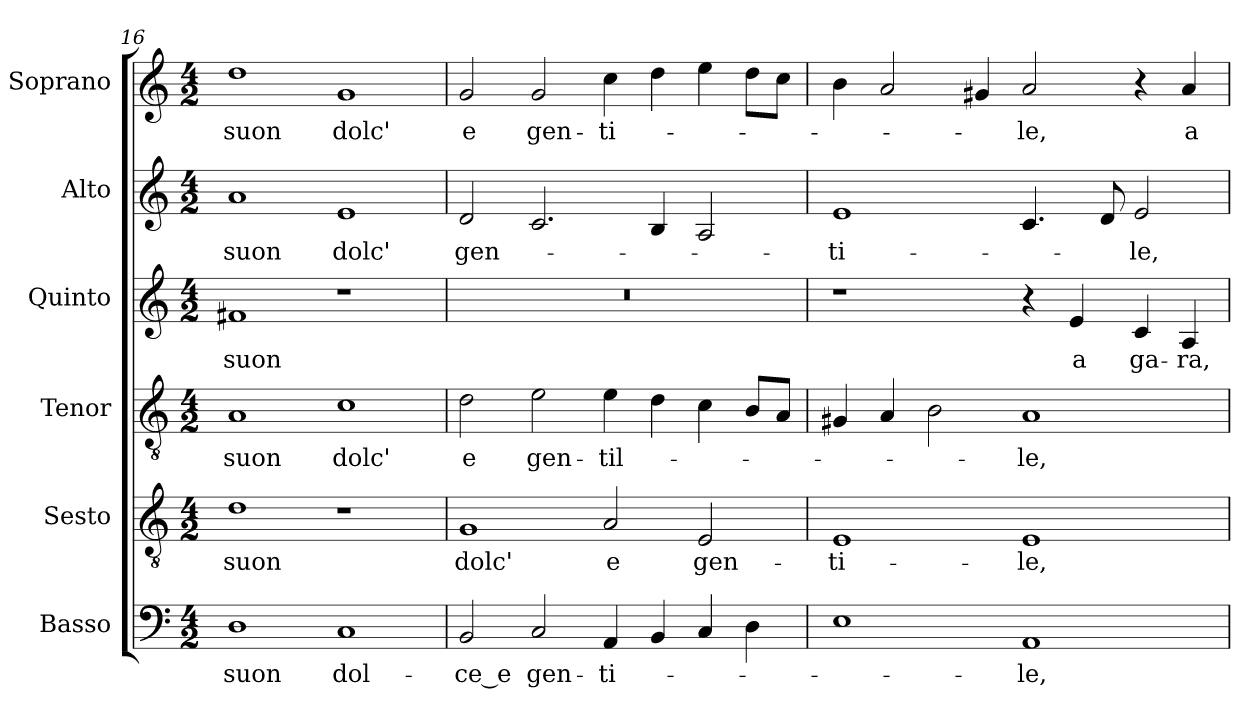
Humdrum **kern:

**kern	**text	**kern	**text	**kern	**text	**kern	**text	**kern	**text	**kern	**text
*part6	*part6	*part5	*part5	*part4	*part4	*part3	*part3	*part2	*part2	*part1	*part1
*staff6	*staff6	*staff5	*staff5	*staff4	*staff4	*staff3	*staff3	*staff2	*staff2	*staff1	*staff1
*I"Basso	*	*I"Sesto	*	*I"Tenor	*	*I"Quinto	*	*I"Alto	*	*I"Soprano	*
*	*	*I'T.	*	*I'T.	*	*	*	*I'A.	*	*I'Sop.	*
*clefF4	*	*clefGv2	*	*clefGv2	*	*clefG2	*	*clefG2	*	*clefG2	*
*	*	*ITrd7c12	*	*ITrd7c12	*	*	*	*	*	*	*
*k[]	*	*k[]	*	*k[]	*	*k[]	*	*k[]	*	*k[]	*
*C:	*	*C:	*	*C:	*	*C:	*	*C:	*	*C:	*
*M4/2	*	*M4/2	*	*M4/2	*	*M4/2	*	*M4/2	*	*M4/2	*
=16	=16	=16	=16	=16	=16	=16	=16	=16	=16	=16	=16
!	!LO:LY:b:color=#000000	!	!	!	!	!	!	!	!	!	!
!	!	!	!LO:LY:b:color=#000000	!	!	!	!	!	!	!	!
!	!	!	!	!	!LO:LY:b:color=#000000	!	!	!	!	!	!
!	!	!	!	!	!	!	!LO:LY:b:color=#000000	!	!	!	!
!	!	!	!	!	!	!	!	!	!LO:LY:b:color=#000000	!	!
!	!	!	!	!	!	!	!	!	!	!	!LO:LY:b:color=#000000
1Di	suon	1Di	suon	1AAi	suon	1f#Xi	suon	1ai	suon	1ddi	suon
!	!LO:LY:b:color=#000000	!	!	!	!	!	!	!	!	!	!
!	!	!	!	!	!LO:LY:b:color=#000000	!	!	!	!	!	!
!	!	!	!	!	!	!	!	!	!LO:LY:b:color=#000000	!	!
!	!	!	!	!	!	!	!	!	!	!	!LO:LY:b:color=#000000
1Ci	dol-	1r	.	1Ci	dolc'	1r	.	1ei	dolc'	1gi	dolc'
=17	=17	=17	=17	=17	=17	=17	=17	=17	=17	=17	=17
!	!LO:LY:b:color=#000000	!	!	!	!	!	!	!	!	!	!
!	!	!	!LO:LY:b:color=#000000	!	!	!	!	!	!	!	!
!	!	!	!	!	!LO:LY:b:color=#000000	!LO:N:vis=1	!	!	!	!	!
!	!	!	!	!	!	!	!	!	!LO:LY:b:color=#000000	!	!
!	!	!	!	!	!	!	!	!	!	!	!LO:LY:b:color=#000000
2BBi/	-ce_e	1GGi	dolc'	2Di\	e	0r	.	2di/	gen-	2gi/	e
!	!LO:LY:b:color=#000000	!	!	!	!	!	!	!	!	!	!
!	!	!	!	!	!LO:LY:b:color=#000000	!	!	!	!	!	!
!	!	!	!	!	!	!	!	!	!	!	!LO:LY:b:color=#000000
2Ci/	gen-	.	.	2Ei\	gen-	.	.	2.ci/	.	2gi/	gen-
!	!LO:LY:b:color=#000000	!	!	!	!	!	!	!	!	!	!
!	!	!	!LO:LY:b:color=#000000	!	!	!	!	!	!	!	!
!	!	!	!	!	!LO:LY:b:color=#000000	!	!	!	!	!	!
!	!	!	!	!	!	!	!	!	!	!	!LO:LY:b:color=#000000
4AAi/	-ti-	2AAi/	e	4Ei\	-til-	.	.	.	.	4cci\	-ti-
4BBi/	.	.	.	4Di\	.	.	.	4Bi/	.	4ddi\	.
!	!	!	!LO:LY:b:color=#000000	!	!	!	!	!	!	!	!
4Ci/	.	2EEi/	gen-	4Ci\	.	.	.	2Ai/	.	4eei\	.
4Di\	.	.	.	8BBi/L	.	.	.	.	.	8ddi\L	.
.	.	.	.	8AAi/J	.	.	.	.	.	8cci\J	.
!!LO:LB:g=z
=18	=18	=18	=18	=18	=18	=18	=18	=18	=18	=18	=18
!	!	!	!LO:LY:b:color=#000000	!	!	!	!	!	!	!	!
!	!	!	!	!	!	!	!	!	!LO:LY:b:color=#000000	!	!
1Ei	.	1EEi	-ti-	4GG#Xi/	.	1r	.	1ei	-ti-	4bi\	.
.	.	.	.	4AAi/	.	.	.	.	.	2ai/	.
.	.	.	.	2BBi\	.	.	.	.	.	.	.
.	.	.	.	.	.	.	.	.	.	4g#Xi/	.
!	!LO:LY:b:color=#000000	!	!	!	!	!	!	!	!	!	!
!	!	!	!LO:LY:b:color=#000000	!	!	!	!	!	!	!	!
!	!	!	!	!	!LO:LY:b:color=#000000	!	!	!	!	!	!
!	!	!	!	!	!	!	!	!	!	!	!LO:LY:b:color=#000000
1AAi	-le,	1EEi	-le,	1AAi	-le,	4r	.	4.ci/	.	2ai/	-le,
!	!	!	!	!	!	!	!LO:LY:b:color=#000000	!	!	!	!
.	.	.	.	.	.	4ei/	a	.	.	.	.
.	.	.	.	.	.	.	.	8di/	.	.	.
!	!	!	!	!	!	!	!LO:LY:b:color=#000000	!	!	!	!
!	!	!	!	!	!	!	!	!	!LO:LY:b:color=#000000	!	!
.	.	.	.	.	.	4ci/	ga-	2ei/	-le,	4r	.
!	!	!	!	!	!	!	!LO:LY:b:color=#000000	!	!	!	!
!	!	!	!	!	!	!	!	!	!	!	!LO:LY:b:color=#000000
.	.	.	.	.	.	4Ai/	-ra,	.	.	4ai/	a
=	=	=	=	=	=	=	=	=	=	=	=
*-	*-	*-	*-	*-	*-	*-	*-	*-	*-	*-	*-
